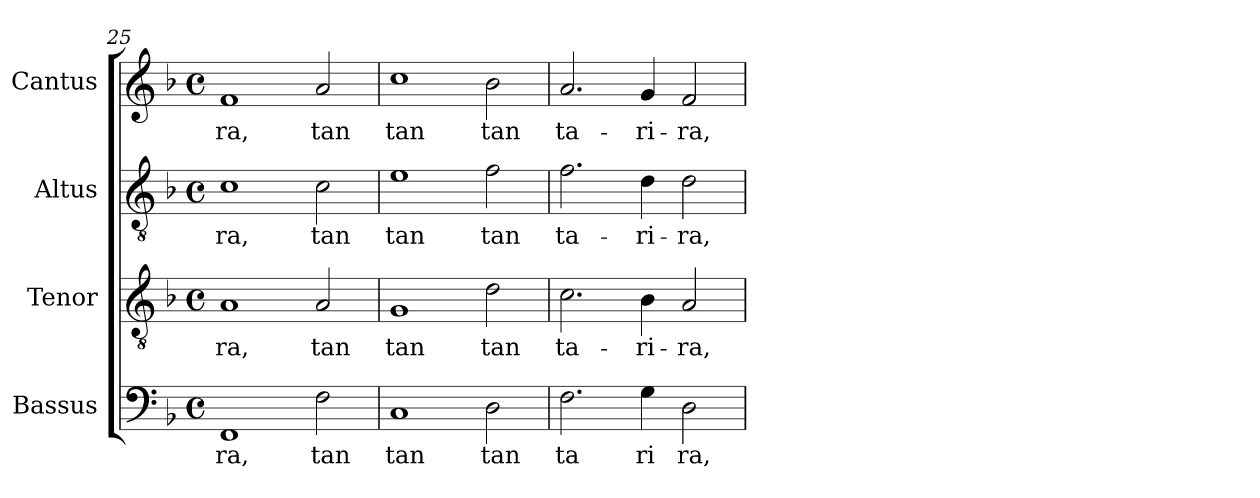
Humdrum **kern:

**kern	**text	**kern	**text	**kern	**text	**kern	**text
*part4	*part4	*part3	*part3	*part2	*part2	*part1	*part1
*staff4	*staff4	*staff3	*staff3	*staff2	*staff2	*staff1	*staff1
*I"Bassus	*	*I"Tenor	*	*I"Altus	*	*I"Cantus	*
*clefF4	*	*clefGv2	*	*clefGv2	*	*clefG2	*
*k[b-]	*	*k[b-]	*	*k[b-]	*	*k[b-]	*
*F:	*	*F:	*	*F:	*	*F:	*
*M4/4	*	*M4/4	*	*M4/4	*	*M4/4	*
*met(c)	*	*met(c)	*	*met(c)	*	*met(c)	*
=25	=25	=25	=25	=25	=25	=25	=25
!	!LO:LY:b:rj	!	!LO:LY:b:rj	!	!LO:LY:b:rj	!	!LO:LY:b:rj
1FF	ra,	1A	-ra,	1c	-ra,	1f	-ra,
!	!LO:LY:b:rj	!	!LO:LY:b:rj	!	!LO:LY:b:rj	!	!LO:LY:b:rj
2F\	tan	2A/	tan	2c\	tan	2a/	tan
=26	=26	=26	=26	=26	=26	=26	=26
!	!LO:LY:b:rj	!	!LO:LY:b:rj	!	!LO:LY:b:rj	!	!LO:LY:b:rj
1C	tan	1G	tan	1e	tan	1cc	tan
!	!LO:LY:b:rj	!	!LO:LY:b:rj	!	!LO:LY:b:rj	!	!LO:LY:b:rj
2D\	tan	2d\	tan	2f\	tan	2b-\	tan
=27	=27	=27	=27	=27	=27	=27	=27
!	!LO:LY:b:rj	!	!LO:LY:b:rj	!	!LO:LY:b:rj	!	!LO:LY:b:rj
2.F\	ta	2.c\	ta-	2.f\	ta-	2.a/	ta-
!	!LO:LY:b:rj	!	!LO:LY:b:rj	!	!LO:LY:b:rj	!	!LO:LY:b:rj
4G\	ri	4B-\	-ri-	4d\	-ri-	4g/	-ri-
!	!LO:LY:b:rj	!	!LO:LY:b:rj	!	!LO:LY:b:rj	!	!LO:LY:b:rj
2D\	ra,	2A/	-ra,	2d\	-ra,	2f/	-ra,
=	=	=	=	=	=	=	=
*-	*-	*-	*-	*-	*-	*-	*-
